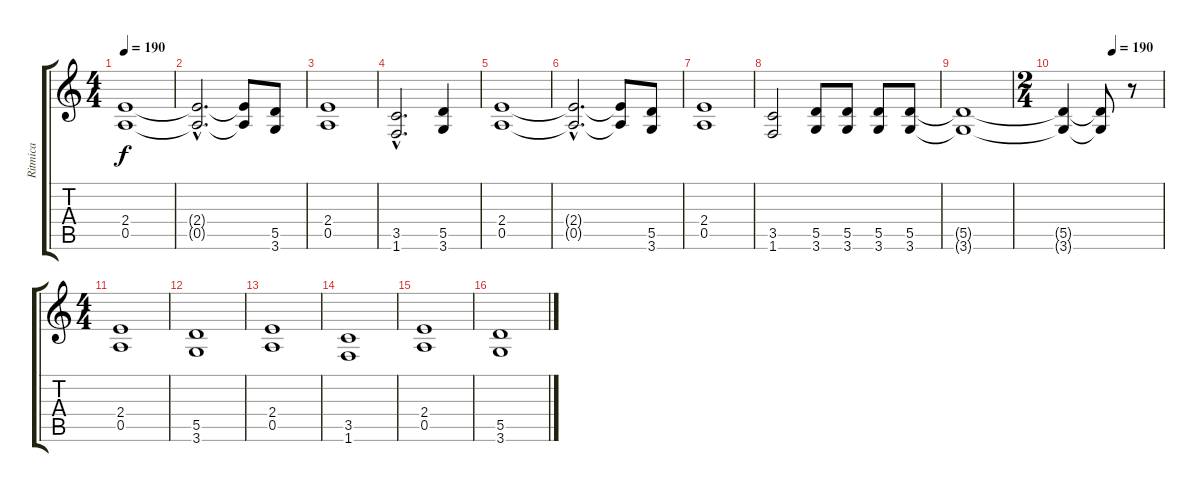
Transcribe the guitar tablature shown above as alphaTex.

\track ("Ritmica" "Ritmica") {instrument distortionguitar}
\staff {score tabs}
\tuning (E4 B3 G3 D3 A2 E2) {hide}
\ts (4 4)
\tempo 190
\tempo 70
\tempo 190
\clef g2
\ks c
(2.4 0.5).1{dy f instrument distortionguitar} |
(2.4{hac t} 0.5{hac t}).2{d} (2.4{t} 0.5{t}).8 (5.5 3.6).8 |
(2.4 0.5).1 |
(3.5{hac} 1.6{hac}).2{d} (5.5 3.6).4 |
(2.4 0.5).1 |
(2.4{hac t} 0.5{hac t}).2{d} (2.4{t} 0.5{t}).8 (5.5 3.6).8 |
(2.4 0.5).1 |
(3.5 1.6).2 (5.5 3.6).8 (5.5 3.6).8 (5.5 3.6).8 (5.5 3.6).8 |
(5.5{t} 3.6{t}).1 |
\ts (2 4)
\tempo (190 0.5)
(5.5{t} 3.6{t}).4 (5.5{t} 3.6{t}).8 r.8 |
\ts (4 4)
(2.4 0.5).1 |
(5.5 3.6).1 |
(2.4 0.5).1 |
(3.5 1.6).1 |
(2.4 0.5).1 |
(5.5 3.6).1
